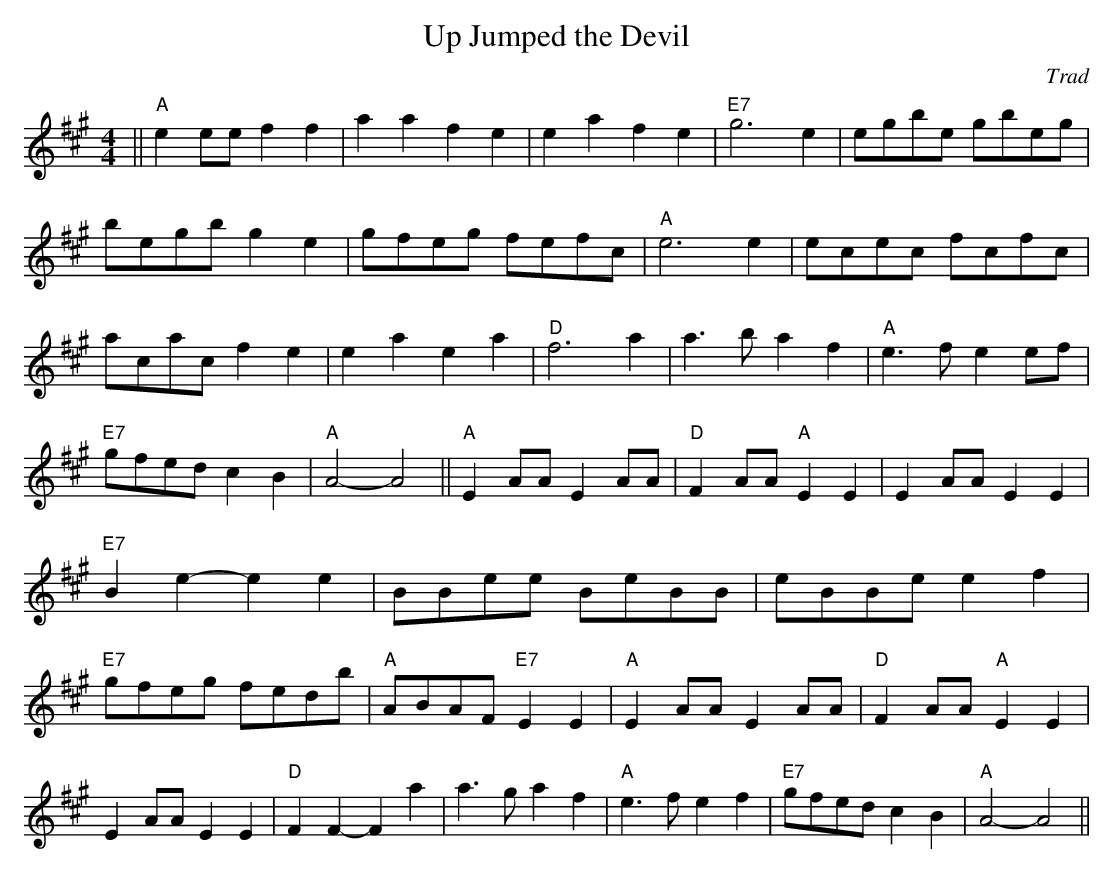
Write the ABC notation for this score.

X:1
T:Up Jumped the Devil
C:Trad
M:4/4
L:1/8
E:12
K:A
||"A"e2 ee f2 f2|a2 a2 f2 e2|e2 a2 f2 e2|"E7"g6 e2|egbe gbeg|begb g2 e2|gfeg fefc|"A"e6 e2|\
ecec fcfc|acac f2 e2|e2 a2 e2 a2|"D"f6 a2|a3 b a2 f2|"A"e3 f e2 ef|"E7"gfed c2 B2|"A"A4-A4||\
"A"E2 AA E2 AA|"D"F2 AA "A"E2 E2|E2 AA E2 E2|"E7"B2 e2-e2 e2|BBee BeBB|eBBe e2 f2|\
"E7"gfeg fedb|"A"ABAF "E7"E2 E2|"A"E2 AA E2 AA|"D"F2 AA "A"E2 E2|E2 AA E2 E2|"D"F2 F2-F2 a2|\
a3 g a2 f2|"A"e3 f e2 f2|"E7"gfed c2 B2|"A"A4-A4||**
